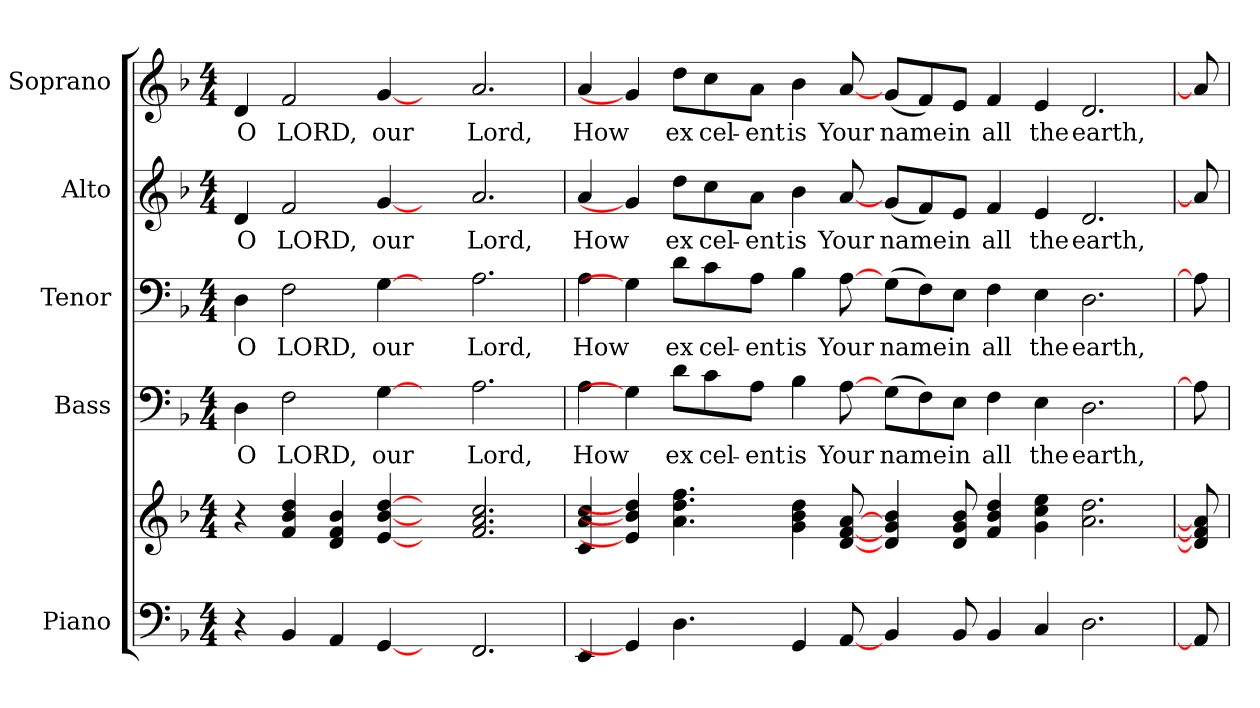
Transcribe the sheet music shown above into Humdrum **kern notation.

**kern	**kern	**kern	**text	**kern	**text	**kern	**text	**kern	**text
*part5	*part5	*part4	*part4	*part3	*part3	*part2	*part2	*part1	*part1
*staff6	*staff5	*staff4	*staff4	*staff3	*staff3	*staff2	*staff2	*staff1	*staff1
*I"Piano	*	*I"Bass	*	*I"Tenor	*	*I"Alto	*	*I"Soprano	*
*I'Pno.	*	*I'B.	*	*I'T.	*	*I'A.	*	*I'S.	*
!!LO:PB:g=z
*clefF4	*clefG2	*clefF4	*	*clefF4	*	*clefG2	*	*clefG2	*
*k[b-]	*k[b-]	*k[b-]	*	*k[b-]	*	*k[b-]	*	*k[b-]	*
*F:	*F:	*F:	*	*F:	*	*F:	*	*F:	*
*M4/4	*M4/4	*M4/4	*	*M4/4	*	*M4/4	*	*M4/4	*
*MM125	*MM125	*MM125	*	*MM125	*	*MM125	*	*MM125	*
=1	=1	=1	=1	=1	=1	=1	=1	=1	=1
!	!	!	!LO:LY:b:color=#000000	!	!	!	!	!	!
!	!	!	!	!	!LO:LY:b:color=#000000	!	!	!	!
!	!	!	!	!	!	!	!LO:LY:b:color=#000000	!	!
!	!	!	!	!	!	!	!	!	!LO:LY:b:color=#000000
4r	4r	4Di\	O	4Di\	O	4di/	O	4di/	O
!	!	!	!LO:LY:b:color=#000000	!	!	!	!	!	!
!	!	!	!	!	!LO:LY:b:color=#000000	!	!	!	!
!	!	!	!	!	!	!	!LO:LY:b:color=#000000	!	!
!	!	!	!	!	!	!	!	!	!LO:LY:b:color=#000000
4BB-i/	4fi/ 4b-i 4ddi	2Fi\	LORD,	2Fi\	LORD,	2fi/	LORD,	2fi/	LORD,
4AAi/	4di/ 4fi 4b-i	.	.	.	.	.	.	.	.
!	!	!	!LO:LY:b:color=#000000	!	!	!	!	!	!
!	!	!	!	!	!LO:LY:b:color=#000000	!	!	!	!
!	!	!	!	!	!	!	!LO:LY:b:color=#000000	!	!
!	!	!	!	!	!	!	!	!	!LO:LY:b:color=#000000
[4GGi/	[4ei/ [4b-i [4ddi	[4Gi\	our	[4Gi\	our	[4gi/	our	[4gi/	our
4ryy	4ryy	4ryy	.	4ryy	.	4ryy	.	4ryy	.
!	!	!	!LO:LY:b:color=#000000	!	!	!	!	!	!
!	!	!	!	!	!LO:LY:b:color=#000000	!	!	!	!
!	!	!	!	!	!	!	!LO:LY:b:color=#000000	!	!
!	!	!	!	!	!	!	!	!	!LO:LY:b:color=#000000
2.FFi/	2.fi/ 2.ai 2.cci	2.Ai\	Lord,	2.Ai\	Lord,	2.ai/	Lord,	2.ai/	Lord,
!!LO:PB:g=z
=2	=2	=2	=2	=2	=2	=2	=2	=2	=2
!	!	!	!LO:LY:b:color=#000000	!	!	!	!	!	!
!	!	!	!	!	!LO:LY:b:color=#000000	!	!	!	!
!	!	!	!	!	!	!	!LO:LY:b:color=#000000	!	!
!	!	!	!	!	!	!	!	!	!LO:LY:b:color=#000000
4EEi/	4ci/ 4ai 4cci	4Ai\	How	4Ai\	How	4ai/	How	4ai/	How
4GGi/]	4ei/] 4b-i] 4ddi]	4Gi\]	.	4Gi\]	.	4gi/]	.	4gi/]	.
!	!	!	!LO:LY:b:color=#000000	!	!	!	!	!	!
!	!	!	!	!	!LO:LY:b:color=#000000	!	!	!	!
!	!	!	!	!	!	!	!LO:LY:b:color=#000000	!	!
!	!	!	!	!	!	!	!	!	!LO:LY:b:color=#000000
4.Di\	4.ai\ 4.ddi 4.ffi	8di\L	ex	8di\L	ex	8ddi\L	ex	8ddi\L	ex
!	!	!	!LO:LY:b:color=#000000	!	!	!	!	!	!
!	!	!	!	!	!LO:LY:b:color=#000000	!	!	!	!
!	!	!	!	!	!	!	!LO:LY:b:color=#000000	!	!
!	!	!	!	!	!	!	!	!	!LO:LY:b:color=#000000
.	.	8ci\	cel-	8ci\	cel-	8cci\	cel-	8cci\	cel-
!	!	!	!LO:LY:b:color=#000000	!	!	!	!	!	!
!	!	!	!	!	!LO:LY:b:color=#000000	!	!	!	!
!	!	!	!	!	!	!	!LO:LY:b:color=#000000	!	!
!	!	!	!	!	!	!	!	!	!LO:LY:b:color=#000000
.	.	8Ai\J	-ent	8Ai\J	-ent	8ai\J	-ent	8ai\J	-ent
!	!	!	!LO:LY:b:color=#000000	!	!	!	!	!	!
!	!	!	!	!	!LO:LY:b:color=#000000	!	!	!	!
!	!	!	!	!	!	!	!LO:LY:b:color=#000000	!	!
!	!	!	!	!	!	!	!	!	!LO:LY:b:color=#000000
4GGi/	4gi\ 4b-i 4ddi	4B-i\	is	4B-i\	is	4b-i\	is	4b-i\	is
!	!	!	!LO:LY:b:color=#000000	!	!	!	!	!	!
!	!	!	!	!	!LO:LY:b:color=#000000	!	!	!	!
!	!	!	!	!	!	!	!LO:LY:b:color=#000000	!	!
!	!	!	!	!	!	!	!	!	!LO:LY:b:color=#000000
[8AAi/	[8di/ [8fi [8ai	[8Ai\	Your	[8Ai\	Your	[8ai/	Your	[8ai/	Your
!	!	!	!LO:LY:b:color=#000000	!	!	!	!	!	!
!	!	!	!	!	!LO:LY:b:color=#000000	!	!	!	!
!	!	!	!	!	!	!	!LO:LY:b:color=#000000	!	!
!	!	!	!	!	!	!	!	!	!LO:LY:b:color=#000000
4BB-i/	4di/ 4gi 4b-i	(8Gi\L	name	(8Gi\L	name	(8gi/L	name	(8gi/L	name
.	.	8Fi\)	.	8Fi\)	.	8fi/)	.	8fi/)	.
!	!	!	!LO:LY:b:color=#000000	!	!	!	!	!	!
!	!	!	!	!	!LO:LY:b:color=#000000	!	!	!	!
!	!	!	!	!	!	!	!LO:LY:b:color=#000000	!	!
!	!	!	!	!	!	!	!	!	!LO:LY:b:color=#000000
8BB-i/	8di/ 8gi 8b-i	8Ei\J	in	8Ei\J	in	8ei/J	in	8ei/J	in
!	!	!	!LO:LY:b:color=#000000	!	!	!	!	!	!
!	!	!	!	!	!LO:LY:b:color=#000000	!	!	!	!
!	!	!	!	!	!	!	!LO:LY:b:color=#000000	!	!
!	!	!	!	!	!	!	!	!	!LO:LY:b:color=#000000
4BB-i/	4fi/ 4b-i 4ddi	4Fi\	all	4Fi\	all	4fi/	all	4fi/	all
!	!	!	!LO:LY:b:color=#000000	!	!	!	!	!	!
!	!	!	!	!	!LO:LY:b:color=#000000	!	!	!	!
!	!	!	!	!	!	!	!LO:LY:b:color=#000000	!	!
!	!	!	!	!	!	!	!	!	!LO:LY:b:color=#000000
4Ci/	4gi\ 4cci 4eei	4Ei\	the	4Ei\	the	4ei/	the	4ei/	the
!	!	!	!LO:LY:b:color=#000000	!	!	!	!	!	!
!	!	!	!	!	!LO:LY:b:color=#000000	!	!	!	!
!	!	!	!	!	!	!	!LO:LY:b:color=#000000	!	!
!	!	!	!	!	!	!	!	!	!LO:LY:b:color=#000000
2.Di\	2.ai\ 2.ddi	2.Di\	earth,	2.Di\	earth,	2.di/	earth,	2.di/	earth,
=3	=3	=3	=3	=3	=3	=3	=3	=3	=3
8AAi/]	8di/] 8fi] 8ai]	8Ai\]	.	8Ai\]	.	8ai/]	.	8ai/]	.
=	=	=	=	=	=	=	=	=	=
*-	*-	*-	*-	*-	*-	*-	*-	*-	*-
